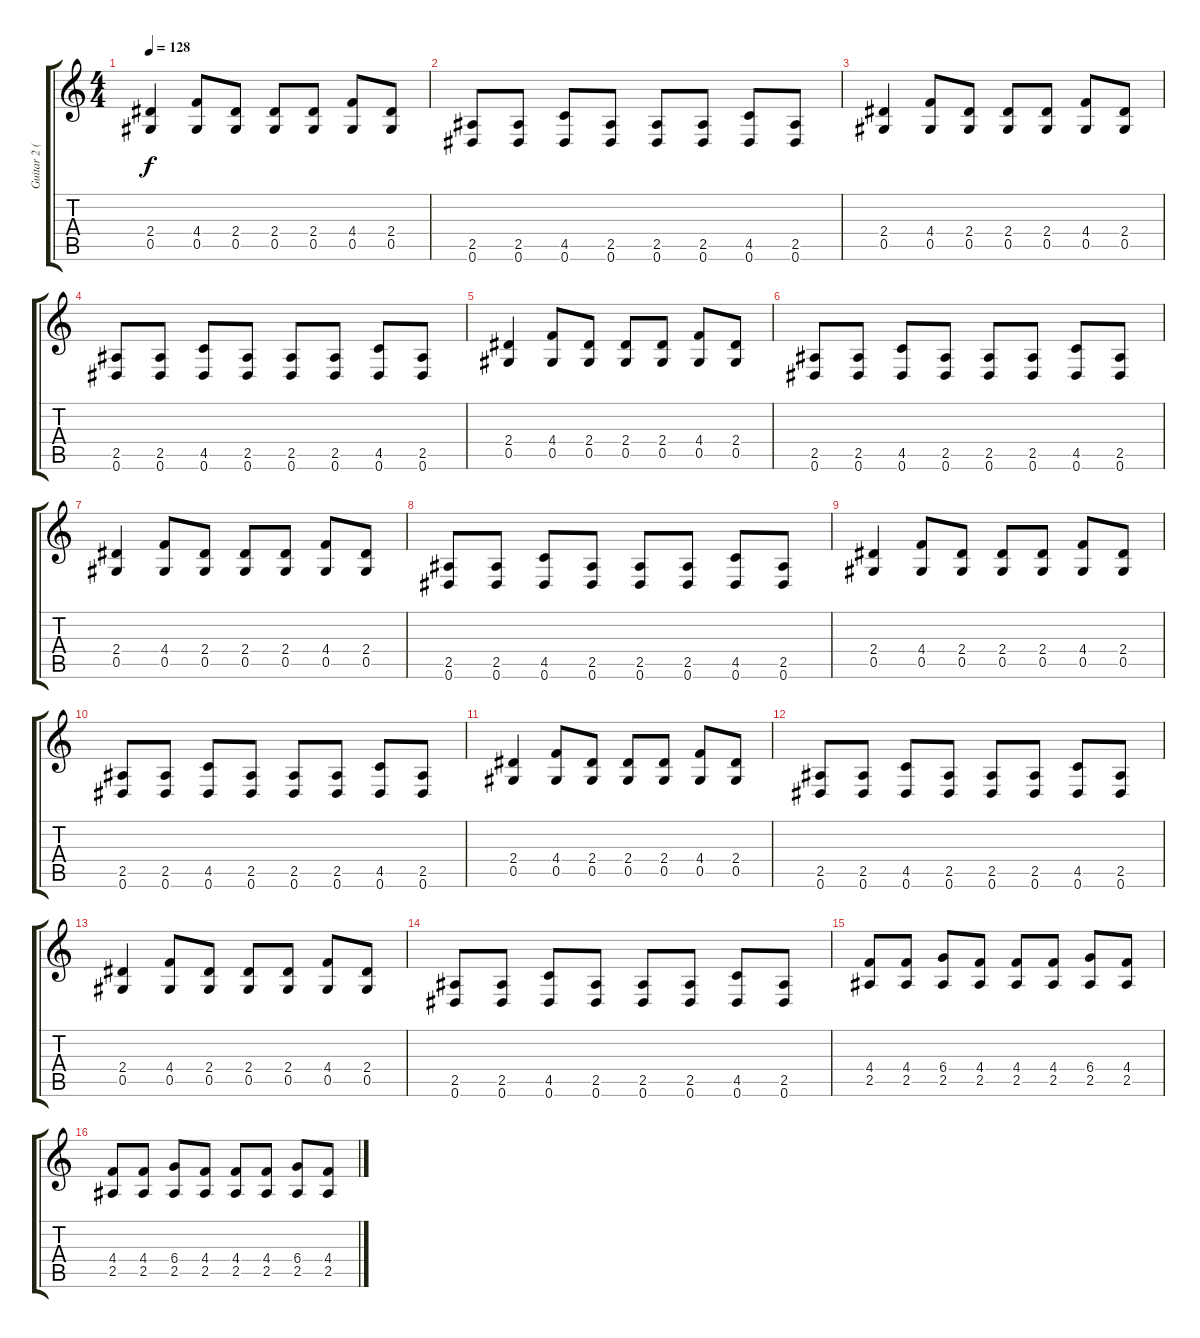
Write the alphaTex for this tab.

\track ("Guitar 2 (Izzy Stradlin')" "Guitar 2 (") {instrument distortionguitar}
\staff {score tabs}
\tuning (Eb4 Bb3 Gb3 Db3 Ab2 Eb2) {hide}
\ts (4 4)
\tempo 128
\clef g2
\ks c
(2.4 0.5).4{dy f} (4.4 0.5).8 (2.4 0.5).8 (2.4 0.5).8 (2.4 0.5).8 (4.4 0.5).8 (2.4 0.5).8 |
(2.5 0.6).8 (2.5 0.6).8 (4.5 0.6).8 (2.5 0.6).8 (2.5 0.6).8 (2.5 0.6).8 (4.5 0.6).8 (2.5 0.6).8 |
(2.4 0.5).4 (4.4 0.5).8 (2.4 0.5).8 (2.4 0.5).8 (2.4 0.5).8 (4.4 0.5).8 (2.4 0.5).8 |
(2.5 0.6).8 (2.5 0.6).8 (4.5 0.6).8 (2.5 0.6).8 (2.5 0.6).8 (2.5 0.6).8 (4.5 0.6).8 (2.5 0.6).8 |
(2.4 0.5).4 (4.4 0.5).8 (2.4 0.5).8 (2.4 0.5).8 (2.4 0.5).8 (4.4 0.5).8 (2.4 0.5).8 |
(2.5 0.6).8 (2.5 0.6).8 (4.5 0.6).8 (2.5 0.6).8 (2.5 0.6).8 (2.5 0.6).8 (4.5 0.6).8 (2.5 0.6).8 |
(2.4 0.5).4 (4.4 0.5).8 (2.4 0.5).8 (2.4 0.5).8 (2.4 0.5).8 (4.4 0.5).8 (2.4 0.5).8 |
(2.5 0.6).8 (2.5 0.6).8 (4.5 0.6).8 (2.5 0.6).8 (2.5 0.6).8 (2.5 0.6).8 (4.5 0.6).8 (2.5 0.6).8 |
(2.4 0.5).4 (4.4 0.5).8 (2.4 0.5).8 (2.4 0.5).8 (2.4 0.5).8 (4.4 0.5).8 (2.4 0.5).8 |
(2.5 0.6).8 (2.5 0.6).8 (4.5 0.6).8 (2.5 0.6).8 (2.5 0.6).8 (2.5 0.6).8 (4.5 0.6).8 (2.5 0.6).8 |
(2.4 0.5).4 (4.4 0.5).8 (2.4 0.5).8 (2.4 0.5).8 (2.4 0.5).8 (4.4 0.5).8 (2.4 0.5).8 |
(2.5 0.6).8 (2.5 0.6).8 (4.5 0.6).8 (2.5 0.6).8 (2.5 0.6).8 (2.5 0.6).8 (4.5 0.6).8 (2.5 0.6).8 |
(2.4 0.5).4 (4.4 0.5).8 (2.4 0.5).8 (2.4 0.5).8 (2.4 0.5).8 (4.4 0.5).8 (2.4 0.5).8 |
(2.5 0.6).8 (2.5 0.6).8 (4.5 0.6).8 (2.5 0.6).8 (2.5 0.6).8 (2.5 0.6).8 (4.5 0.6).8 (2.5 0.6).8 |
(4.4 2.5).8 (4.4 2.5).8 (6.4 2.5).8 (4.4 2.5).8 (4.4 2.5).8 (4.4 2.5).8 (6.4 2.5).8 (4.4 2.5).8 |
(4.4 2.5).8 (4.4 2.5).8 (6.4 2.5).8 (4.4 2.5).8 (4.4 2.5).8 (4.4 2.5).8 (6.4 2.5).8 (4.4 2.5).8
